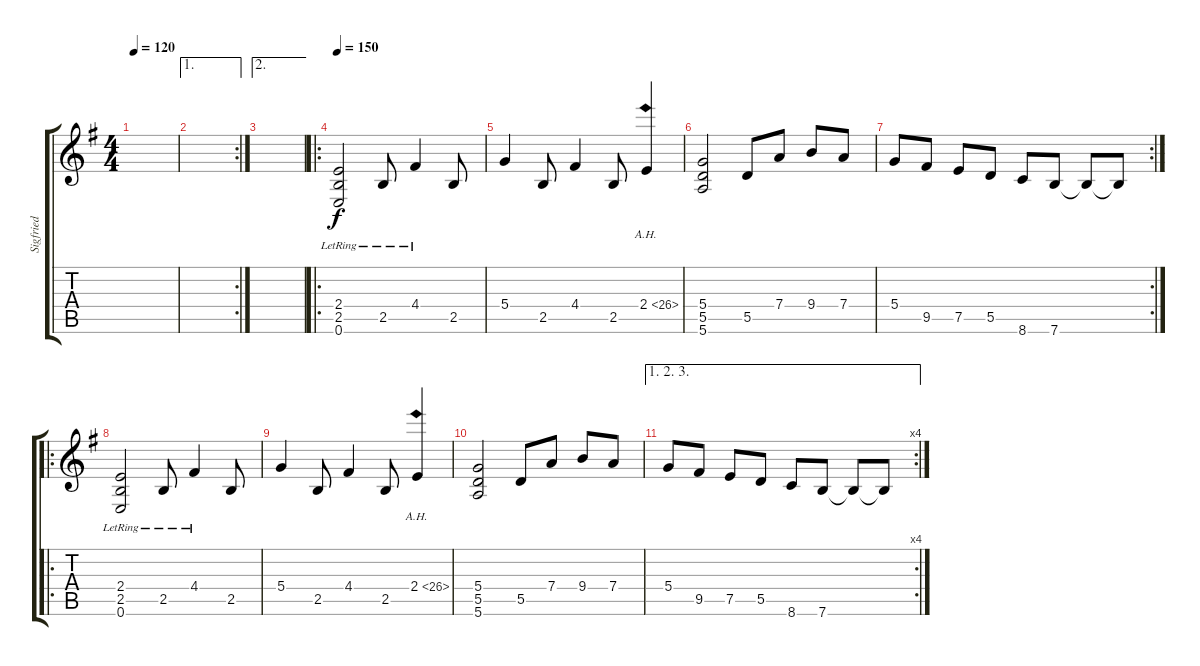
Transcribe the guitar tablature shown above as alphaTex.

\track ("Sigfried" "Sigfried") {instrument distortionguitar}
\staff {score tabs}
\tuning (E4 B3 G3 D3 A2 E2) {hide}
\ts (4 4)
\tempo 120
\clef g2
\ks eminor
|
\ae 1
\rc 2
|
\ae 2
|
\ro
\tempo 150
(2.4 2.5{lr} 0.6{lr}).2{instrument distortionguitar} 2.5{lr}.8 4.4{lr}.4 2.5.8 |
5.4.4 2.5.8 4.4.4 2.5.8 2.4{ah 24}.4 |
(5.4 5.5 5.6).2 5.5.8 7.4.8 9.4.8 7.4.8 |
\rc 2
5.4.8 9.5.8 7.5.8 5.5.8 8.6.8 7.6.8 7.6{t}.8 7.6{t}.8 |
\ro
(2.4 2.5{lr} 0.6{lr}).2{instrument distortionguitar} 2.5{lr}.8 4.4{lr}.4 2.5.8 |
5.4.4 2.5.8 4.4.4 2.5.8 2.4{ah 24}.4 |
(5.4 5.5 5.6).2 5.5.8 7.4.8 9.4.8 7.4.8 |
\ae (1 2 3)
\rc 4
5.4.8 9.5.8 7.5.8 5.5.8 8.6.8 7.6.8 7.6{t}.8 7.6{t}.8
